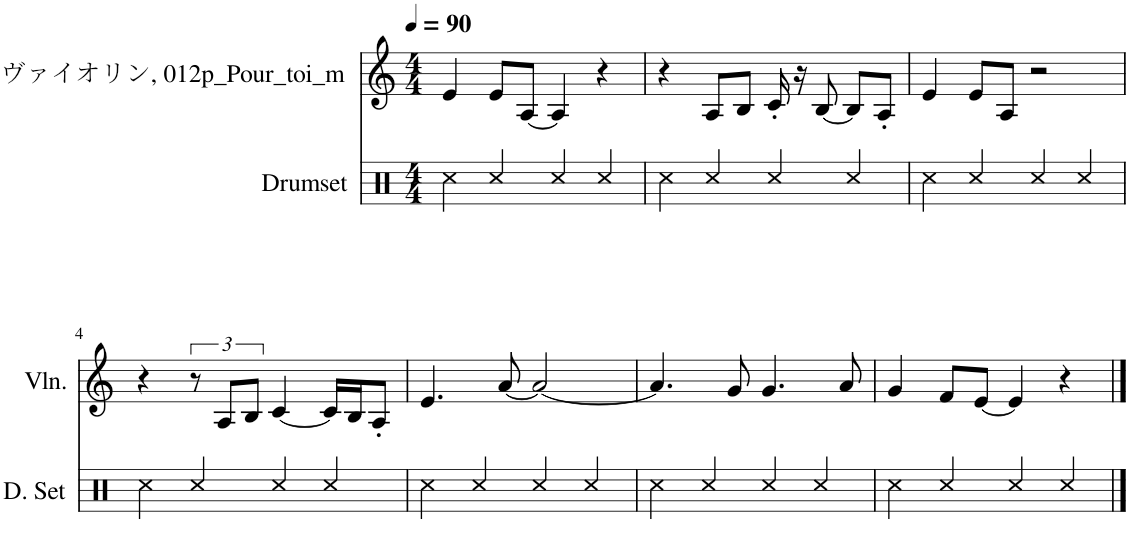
**kern	**kern
*part2	*part1
*staff2	*staff1
*I"Drumset	*I"ヴァイオリン, 012p_Pour_toi_m
*I'D. Set	*
*clefX	*clefG2
*k[]	*k[]
*M4/4	*M4/4
*MM90	*MM90
=1	=1
4Rcc\	4e/
4Rcc/	8e/L
.	[8A/J
4Rcc/	4A/]
4Rcc/	4r
=2	=2
4Rcc\	4r
4Rcc/	8A/L
.	8B/J
4Rcc/	16c'/
.	16r
.	[8B/
4Rcc/	8B/L]
.	8A'/J
=3	=3
4Rcc\	4e/
4Rcc/	8e/L
.	8A/J
4Rcc/	2r
4Rcc/	.
!!LO:LB:g=z
=4	=4
4Rcc\	4r
4Rcc/	12r
.	12A/L
.	12B/J
4Rcc/	[4c/
4Rcc/	16c/LL]
.	16B/J
.	8A'/J
=5	=5
4Rcc\	4.e/
4Rcc/	.
.	[8a/
4Rcc/	2a/_
4Rcc/	.
=6	=6
4Rcc\	4.a/]
4Rcc/	.
.	8g/
4Rcc/	4.g/
4Rcc/	.
.	8a/
=7	=7
4Rcc\	4g/
4Rcc/	8f/L
.	[8e/J
4Rcc/	4e/]
4Rcc/	4r
==	==
*-	*-
